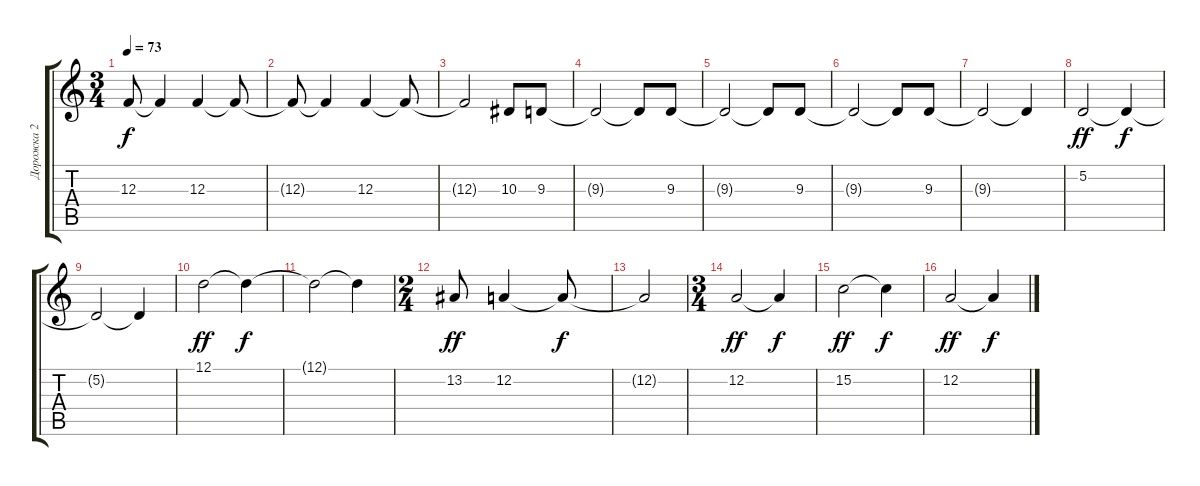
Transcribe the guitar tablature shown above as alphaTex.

\track ("Дорожка 2" "Дорожка 2") {instrument stringensemble1}
\staff {score tabs}
\tuning (D4 A3 F3 C3 G2 D2) {hide}
\ts (3 4)
\tempo 73
\clef g2
\ks c
12.3{t}.8{dy f} 12.3{t}.4 12.3.4 12.3{t}.8 |
12.3{t}.8 12.3{t}.4 12.3.4 12.3{t}.8 |
12.3{t}.2 10.3.8 9.3.8 |
9.3{t}.2 9.3{t}.8 9.3.8 |
9.3{t}.2 9.3{t}.8 9.3.8 |
9.3{t}.2 9.3{t}.8 9.3.8 |
9.3{t}.2 9.3{t}.4 |
5.2.2{dy ff} 5.2{t}.4{dy f} |
5.2{t}.2 5.2{t}.4 |
12.1.2{dy ff} 12.1{t}.4{dy f} |
12.1{t}.2 12.1{t}.4 |
\ts (2 4)
13.2.8{dy ff} 12.2.4 12.2{t}.8{dy f} |
12.2{t}.2 |
\ts (3 4)
12.2.2{dy ff} 12.2{t}.4{dy f} |
15.2.2{dy ff} 15.2{t}.4{dy f} |
12.2.2{dy ff} 12.2{t}.4{dy f}
